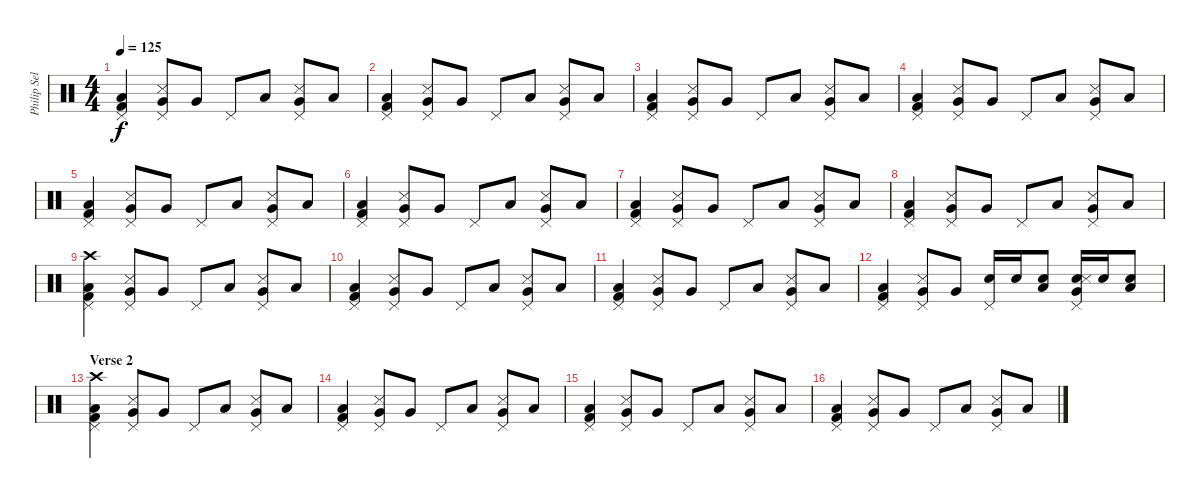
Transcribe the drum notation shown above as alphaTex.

\track ("Philip Selway" "Philip Sel") {instrument percussion}
\staff {score}
\articulation defaults
\ts (4 4)
\tempo 125
\clef neutral
\ks c
("Pedal Hi-Hat (hit)" "Low Floor Tom (hit)" "Kick (hit) 2").4{dy f} ("Pedal Hi-Hat (hit)" "Snare (side stick) 3" "Very Low Tom (hit)").8 "Very Low Tom (hit)".8 "Pedal Hi-Hat (hit)".8 "Low Floor Tom (hit)".8 ("Pedal Hi-Hat (hit)" "Snare (side stick) 3" "Very Low Tom (hit)").8 "Low Floor Tom (hit)".8 |
("Pedal Hi-Hat (hit)" "Low Floor Tom (hit)" "Kick (hit) 2").4 ("Pedal Hi-Hat (hit)" "Snare (side stick) 3" "Very Low Tom (hit)").8 "Very Low Tom (hit)".8 "Pedal Hi-Hat (hit)".8 "Low Floor Tom (hit)".8 ("Pedal Hi-Hat (hit)" "Snare (side stick) 3" "Very Low Tom (hit)").8 "Low Floor Tom (hit)".8 |
("Pedal Hi-Hat (hit)" "Low Floor Tom (hit)" "Kick (hit) 2").4 ("Pedal Hi-Hat (hit)" "Snare (side stick) 3" "Very Low Tom (hit)").8 "Very Low Tom (hit)".8 "Pedal Hi-Hat (hit)".8 "Low Floor Tom (hit)".8 ("Pedal Hi-Hat (hit)" "Snare (side stick) 3" "Very Low Tom (hit)").8 "Low Floor Tom (hit)".8 |
("Pedal Hi-Hat (hit)" "Low Floor Tom (hit)" "Kick (hit) 2").4 ("Pedal Hi-Hat (hit)" "Snare (side stick) 3" "Very Low Tom (hit)").8 "Very Low Tom (hit)".8 "Pedal Hi-Hat (hit)".8 "Low Floor Tom (hit)".8 ("Pedal Hi-Hat (hit)" "Snare (side stick) 3" "Very Low Tom (hit)").8 "Low Floor Tom (hit)".8 |
("Pedal Hi-Hat (hit)" "Low Floor Tom (hit)" "Kick (hit) 2").4 ("Pedal Hi-Hat (hit)" "Snare (side stick) 3" "Very Low Tom (hit)").8 "Very Low Tom (hit)".8 "Pedal Hi-Hat (hit)".8 "Low Floor Tom (hit)".8 ("Pedal Hi-Hat (hit)" "Snare (side stick) 3" "Very Low Tom (hit)").8 "Low Floor Tom (hit)".8 |
("Pedal Hi-Hat (hit)" "Low Floor Tom (hit)" "Kick (hit) 2").4 ("Pedal Hi-Hat (hit)" "Snare (side stick) 3" "Very Low Tom (hit)").8 "Very Low Tom (hit)".8 "Pedal Hi-Hat (hit)".8 "Low Floor Tom (hit)".8 ("Pedal Hi-Hat (hit)" "Snare (side stick) 3" "Very Low Tom (hit)").8 "Low Floor Tom (hit)".8 |
("Pedal Hi-Hat (hit)" "Low Floor Tom (hit)" "Kick (hit) 2").4 ("Pedal Hi-Hat (hit)" "Snare (side stick) 3" "Very Low Tom (hit)").8 "Very Low Tom (hit)".8 "Pedal Hi-Hat (hit)".8 "Low Floor Tom (hit)".8 ("Pedal Hi-Hat (hit)" "Snare (side stick) 3" "Very Low Tom (hit)").8 "Low Floor Tom (hit)".8 |
("Pedal Hi-Hat (hit)" "Low Floor Tom (hit)" "Kick (hit) 2").4 ("Pedal Hi-Hat (hit)" "Snare (side stick) 3" "Very Low Tom (hit)").8 "Very Low Tom (hit)".8 "Pedal Hi-Hat (hit)".8 "Low Floor Tom (hit)".8 ("Pedal Hi-Hat (hit)" "Snare (side stick) 3" "Very Low Tom (hit)").8 "Low Floor Tom (hit)".8 |
("Crash high (hit)" "Pedal Hi-Hat (hit)" "Low Floor Tom (hit)" "Kick (hit) 2").4 ("Pedal Hi-Hat (hit)" "Snare (side stick) 3" "Very Low Tom (hit)").8 "Very Low Tom (hit)".8 "Pedal Hi-Hat (hit)".8 "Low Floor Tom (hit)".8 ("Pedal Hi-Hat (hit)" "Snare (side stick) 3" "Very Low Tom (hit)").8 "Low Floor Tom (hit)".8 |
("Pedal Hi-Hat (hit)" "Low Floor Tom (hit)" "Kick (hit) 2").4 ("Pedal Hi-Hat (hit)" "Snare (side stick) 3" "Very Low Tom (hit)").8 "Very Low Tom (hit)".8 "Pedal Hi-Hat (hit)".8 "Low Floor Tom (hit)".8 ("Pedal Hi-Hat (hit)" "Snare (side stick) 3" "Very Low Tom (hit)").8 "Low Floor Tom (hit)".8 |
("Pedal Hi-Hat (hit)" "Low Floor Tom (hit)" "Kick (hit) 2").4 ("Pedal Hi-Hat (hit)" "Snare (side stick) 3" "Very Low Tom (hit)").8 "Very Low Tom (hit)".8 "Pedal Hi-Hat (hit)".8 "Low Floor Tom (hit)".8 ("Pedal Hi-Hat (hit)" "Snare (side stick) 3" "Very Low Tom (hit)").8 "Low Floor Tom (hit)".8 |
("Pedal Hi-Hat (hit)" "Low Floor Tom (hit)" "Kick (hit) 2").4 ("Pedal Hi-Hat (hit)" "Snare (side stick) 3" "Very Low Tom (hit)").8 "Very Low Tom (hit)".8 ("Pedal Hi-Hat (hit)" "Electric Snare (hit)").16 "Electric Snare (hit)".16 ("Electric Snare (hit)" "Low Floor Tom (hit)").8 ("Pedal Hi-Hat (hit)" "Electric Snare (hit)" "Snare (side stick) 3" "Very Low Tom (hit)").16 "Electric Snare (hit)".16 ("Electric Snare (hit)" "Low Floor Tom (hit)").8 |
\section ("" "Verse 2")
("Crash high (hit)" "Pedal Hi-Hat (hit)" "Low Floor Tom (hit)" "Kick (hit) 2").4 ("Pedal Hi-Hat (hit)" "Snare (side stick) 3" "Very Low Tom (hit)").8 "Very Low Tom (hit)".8 "Pedal Hi-Hat (hit)".8 "Low Floor Tom (hit)".8 ("Pedal Hi-Hat (hit)" "Snare (side stick) 3" "Very Low Tom (hit)").8 "Low Floor Tom (hit)".8 |
("Pedal Hi-Hat (hit)" "Low Floor Tom (hit)" "Kick (hit) 2").4 ("Pedal Hi-Hat (hit)" "Snare (side stick) 3" "Very Low Tom (hit)").8 "Very Low Tom (hit)".8 "Pedal Hi-Hat (hit)".8 "Low Floor Tom (hit)".8 ("Pedal Hi-Hat (hit)" "Snare (side stick) 3" "Very Low Tom (hit)").8 "Low Floor Tom (hit)".8 |
("Pedal Hi-Hat (hit)" "Low Floor Tom (hit)" "Kick (hit) 2").4 ("Pedal Hi-Hat (hit)" "Snare (side stick) 3" "Very Low Tom (hit)").8 "Very Low Tom (hit)".8 "Pedal Hi-Hat (hit)".8 "Low Floor Tom (hit)".8 ("Pedal Hi-Hat (hit)" "Snare (side stick) 3" "Very Low Tom (hit)").8 "Low Floor Tom (hit)".8 |
("Pedal Hi-Hat (hit)" "Low Floor Tom (hit)" "Kick (hit) 2").4 ("Pedal Hi-Hat (hit)" "Snare (side stick) 3" "Very Low Tom (hit)").8 "Very Low Tom (hit)".8 "Pedal Hi-Hat (hit)".8 "Low Floor Tom (hit)".8 ("Pedal Hi-Hat (hit)" "Snare (side stick) 3" "Very Low Tom (hit)").8 "Low Floor Tom (hit)".8
